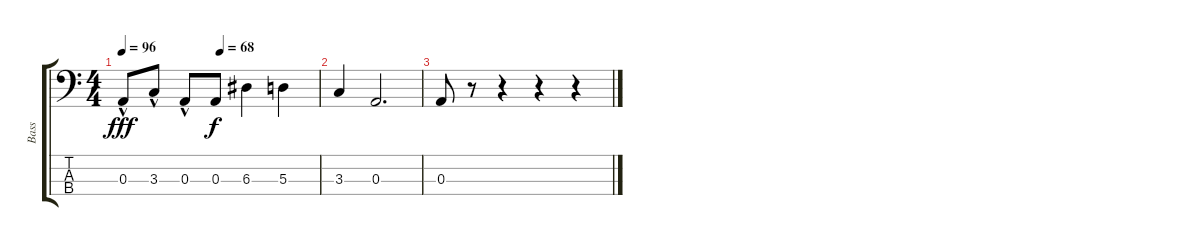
\track ("Bass" "Bass") {instrument electricbassfinger}
\staff {score tabs}
\tuning (G2 D2 A1 E1) {hide}
\ts (4 4)
\tempo 96
\tempo (68 0.5)
\clef f4
\ks c
0.3{hac}.8{dy fff} 3.3{hac}.8 0.3{hac}.8 0.3.8{dy f} 6.3.4 5.3.4 |
3.3.4 0.3.2{d} |
0.3.8 r.8 r.4 r.4 r.4
